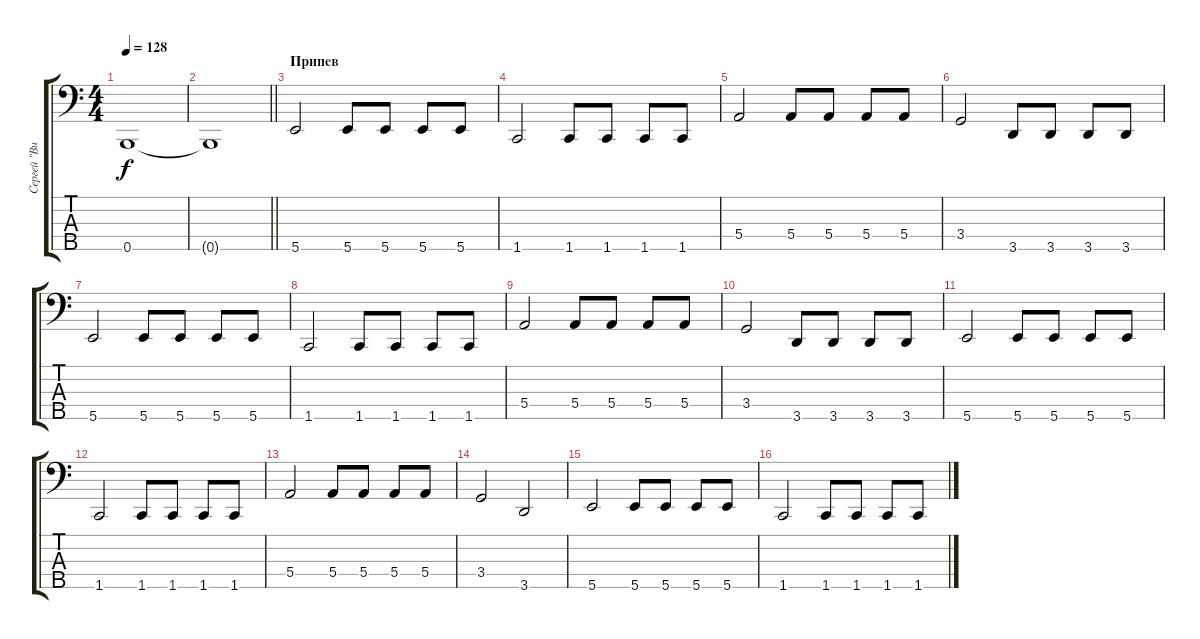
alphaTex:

\track ("Сергей \"Викинг\" Цаплин" "Сергей \"Ви") {instrument electricbassfinger}
\staff {score tabs}
\tuning (G2 D2 A1 E1 B0) {hide}
\ts (4 4)
\tempo 128
\clef f4
\ks c
0.5.1{dy f} |
\barLineRight lightlight
0.5{t}.1 |
\section ("" "Припев")
5.5.2 5.5.8 5.5.8 5.5.8 5.5.8 |
1.5.2 1.5.8 1.5.8 1.5.8 1.5.8 |
5.4.2 5.4.8 5.4.8 5.4.8 5.4.8 |
3.4.2 3.5.8 3.5.8 3.5.8 3.5.8 |
5.5.2 5.5.8 5.5.8 5.5.8 5.5.8 |
1.5.2 1.5.8 1.5.8 1.5.8 1.5.8 |
5.4.2 5.4.8 5.4.8 5.4.8 5.4.8 |
3.4.2 3.5.8 3.5.8 3.5.8 3.5.8 |
5.5.2 5.5.8 5.5.8 5.5.8 5.5.8 |
1.5.2 1.5.8 1.5.8 1.5.8 1.5.8 |
5.4.2 5.4.8 5.4.8 5.4.8 5.4.8 |
3.4.2 3.5.2 |
5.5.2 5.5.8 5.5.8 5.5.8 5.5.8 |
1.5.2 1.5.8 1.5.8 1.5.8 1.5.8
